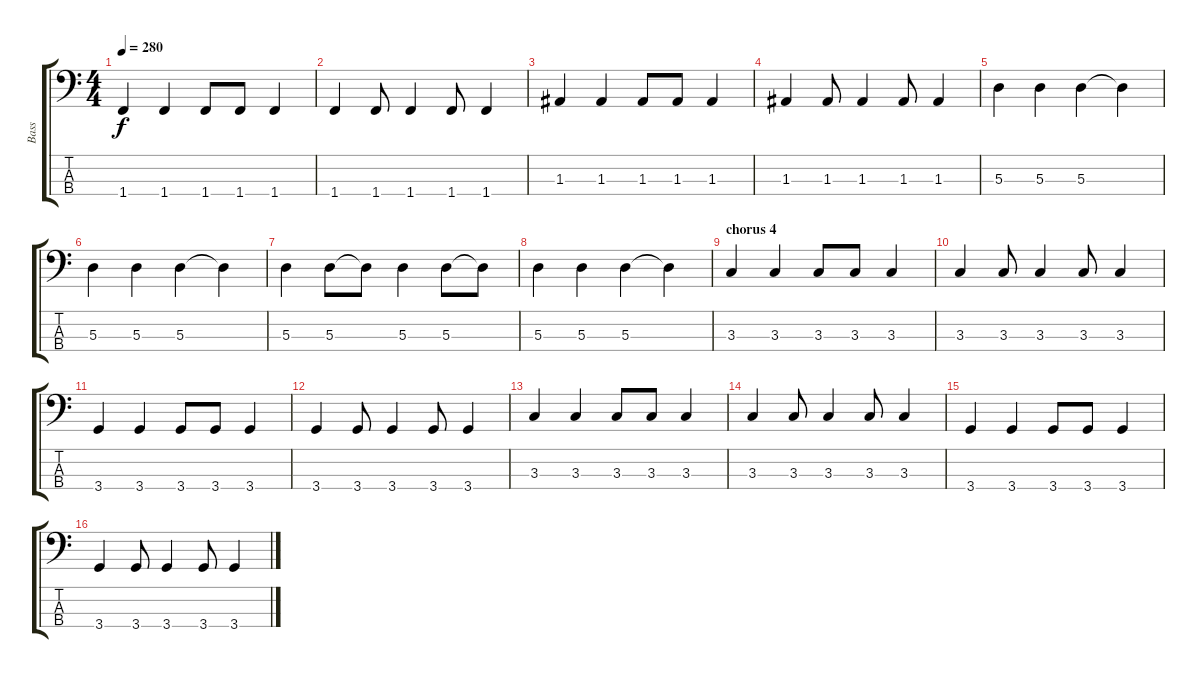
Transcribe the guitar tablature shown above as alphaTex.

\track ("Bass" "Bass") {instrument electricbasspick}
\staff {score tabs}
\tuning (G2 D2 A1 E1) {hide}
\ts (4 4)
\tempo 280
\clef f4
\ks c
1.4.4{dy f} 1.4.4 1.4.8 1.4.8 1.4.4 |
1.4.4 1.4.8 1.4.4 1.4.8 1.4.4 |
1.3.4 1.3.4 1.3.8 1.3.8 1.3.4 |
1.3.4 1.3.8 1.3.4 1.3.8 1.3.4 |
5.3.4 5.3.4 5.3.4 5.3{t}.4 |
5.3.4 5.3.4 5.3.4 5.3{t}.4 |
5.3.4 5.3.8 5.3{t}.8 5.3.4 5.3.8 5.3{t}.8 |
5.3.4 5.3.4 5.3.4 5.3{t}.4 |
\section ("" "chorus 4")
3.3.4 3.3.4 3.3.8 3.3.8 3.3.4 |
3.3.4 3.3.8 3.3.4 3.3.8 3.3.4 |
3.4.4 3.4.4 3.4.8 3.4.8 3.4.4 |
3.4.4 3.4.8 3.4.4 3.4.8 3.4.4 |
3.3.4 3.3.4 3.3.8 3.3.8 3.3.4 |
3.3.4 3.3.8 3.3.4 3.3.8 3.3.4 |
3.4.4 3.4.4 3.4.8 3.4.8 3.4.4 |
3.4.4 3.4.8 3.4.4 3.4.8 3.4.4
